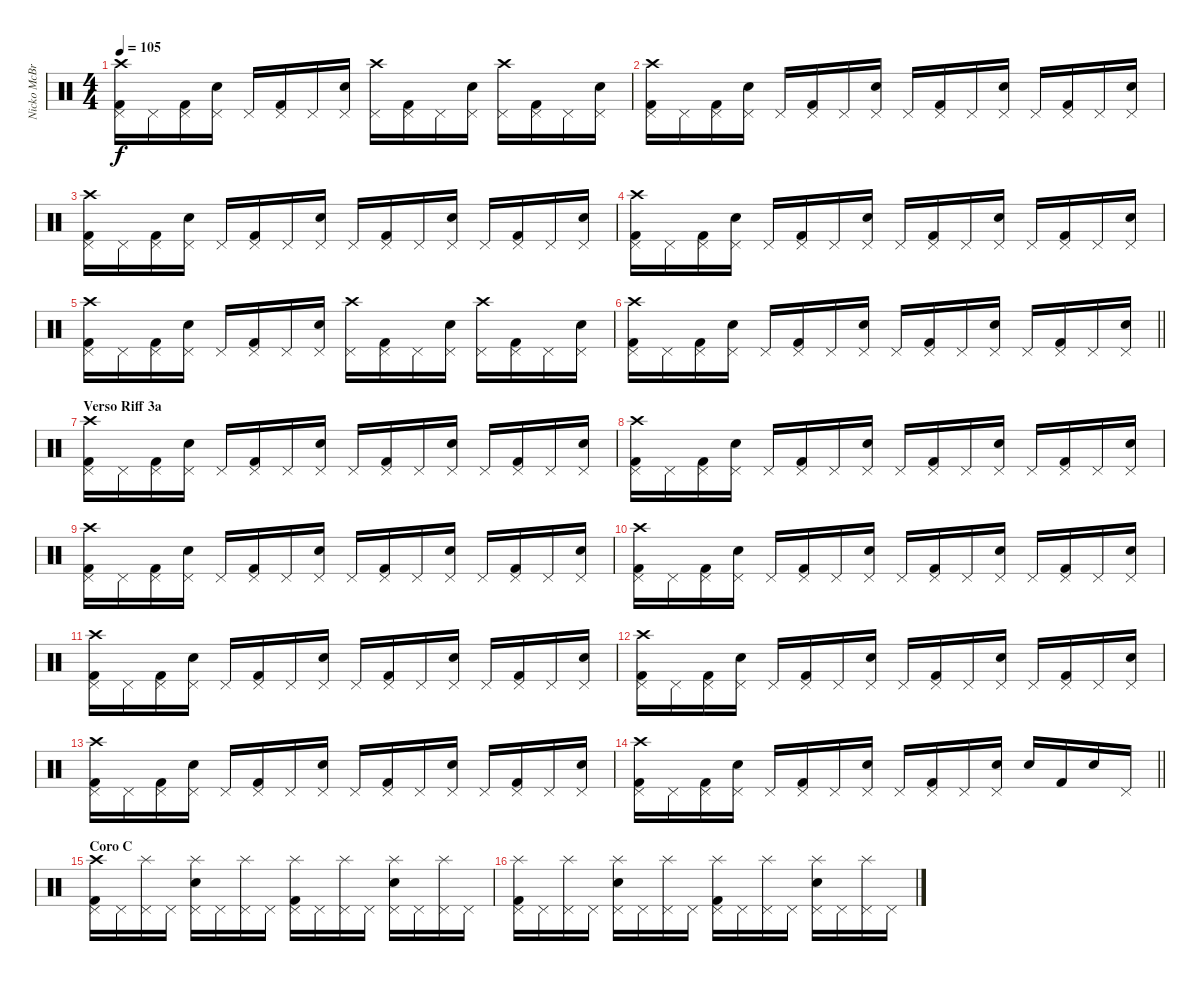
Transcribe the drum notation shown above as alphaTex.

\track ("Nicko McBrain" "Nicko McBr") {instrument percussion}
\staff {score}
\articulation defaults
\ts (4 4)
\tempo 105
\clef neutral
\ks c
("Kick (hit) 2" "Pedal Hi-Hat (hit)" "Crash high (hit)").16{dy f} "Pedal Hi-Hat (hit)".16 ("Kick (hit) 2" "Pedal Hi-Hat (hit)").16 ("Snare (hit) 2" "Pedal Hi-Hat (hit)").16 "Pedal Hi-Hat (hit)".16 ("Kick (hit) 2" "Pedal Hi-Hat (hit)").16 "Pedal Hi-Hat (hit)".16 ("Snare (hit) 2" "Pedal Hi-Hat (hit)").16 ("Pedal Hi-Hat (hit)" "Crash high (hit)").16 ("Kick (hit) 2" "Pedal Hi-Hat (hit)").16 "Pedal Hi-Hat (hit)".16 ("Snare (hit) 2" "Pedal Hi-Hat (hit)").16 ("Pedal Hi-Hat (hit)" "Crash high (hit)").16 ("Kick (hit) 2" "Pedal Hi-Hat (hit)").16 "Pedal Hi-Hat (hit)".16 ("Snare (hit) 2" "Pedal Hi-Hat (hit)").16 |
("Kick (hit) 2" "Pedal Hi-Hat (hit)" "Crash high (hit)").16 "Pedal Hi-Hat (hit)".16 ("Kick (hit) 2" "Pedal Hi-Hat (hit)").16 ("Snare (hit) 2" "Pedal Hi-Hat (hit)").16 "Pedal Hi-Hat (hit)".16 ("Kick (hit) 2" "Pedal Hi-Hat (hit)").16 "Pedal Hi-Hat (hit)".16 ("Snare (hit) 2" "Pedal Hi-Hat (hit)").16 "Pedal Hi-Hat (hit)".16 ("Kick (hit) 2" "Pedal Hi-Hat (hit)").16 "Pedal Hi-Hat (hit)".16 ("Snare (hit) 2" "Pedal Hi-Hat (hit)").16 "Pedal Hi-Hat (hit)".16 ("Kick (hit) 2" "Pedal Hi-Hat (hit)").16 "Pedal Hi-Hat (hit)".16 ("Snare (hit) 2" "Pedal Hi-Hat (hit)").16 |
("Kick (hit) 2" "Pedal Hi-Hat (hit)" "Crash high (hit)").16 "Pedal Hi-Hat (hit)".16 ("Kick (hit) 2" "Pedal Hi-Hat (hit)").16 ("Snare (hit) 2" "Pedal Hi-Hat (hit)").16 "Pedal Hi-Hat (hit)".16 ("Kick (hit) 2" "Pedal Hi-Hat (hit)").16 "Pedal Hi-Hat (hit)".16 ("Snare (hit) 2" "Pedal Hi-Hat (hit)").16 "Pedal Hi-Hat (hit)".16 ("Kick (hit) 2" "Pedal Hi-Hat (hit)").16 "Pedal Hi-Hat (hit)".16 ("Snare (hit) 2" "Pedal Hi-Hat (hit)").16 "Pedal Hi-Hat (hit)".16 ("Kick (hit) 2" "Pedal Hi-Hat (hit)").16 "Pedal Hi-Hat (hit)".16 ("Snare (hit) 2" "Pedal Hi-Hat (hit)").16 |
("Kick (hit) 2" "Pedal Hi-Hat (hit)" "Crash high (hit)").16 "Pedal Hi-Hat (hit)".16 ("Kick (hit) 2" "Pedal Hi-Hat (hit)").16 ("Snare (hit) 2" "Pedal Hi-Hat (hit)").16 "Pedal Hi-Hat (hit)".16 ("Kick (hit) 2" "Pedal Hi-Hat (hit)").16 "Pedal Hi-Hat (hit)".16 ("Snare (hit) 2" "Pedal Hi-Hat (hit)").16 "Pedal Hi-Hat (hit)".16 ("Kick (hit) 2" "Pedal Hi-Hat (hit)").16 "Pedal Hi-Hat (hit)".16 ("Snare (hit) 2" "Pedal Hi-Hat (hit)").16 "Pedal Hi-Hat (hit)".16 ("Kick (hit) 2" "Pedal Hi-Hat (hit)").16 "Pedal Hi-Hat (hit)".16 ("Snare (hit) 2" "Pedal Hi-Hat (hit)").16 |
("Kick (hit) 2" "Pedal Hi-Hat (hit)" "Crash high (hit)").16 "Pedal Hi-Hat (hit)".16 ("Kick (hit) 2" "Pedal Hi-Hat (hit)").16 ("Snare (hit) 2" "Pedal Hi-Hat (hit)").16 "Pedal Hi-Hat (hit)".16 ("Kick (hit) 2" "Pedal Hi-Hat (hit)").16 "Pedal Hi-Hat (hit)".16 ("Snare (hit) 2" "Pedal Hi-Hat (hit)").16 ("Pedal Hi-Hat (hit)" "Crash high (hit)").16 ("Kick (hit) 2" "Pedal Hi-Hat (hit)").16 "Pedal Hi-Hat (hit)".16 ("Snare (hit) 2" "Pedal Hi-Hat (hit)").16 ("Pedal Hi-Hat (hit)" "Crash high (hit)").16 ("Kick (hit) 2" "Pedal Hi-Hat (hit)").16 "Pedal Hi-Hat (hit)".16 ("Snare (hit) 2" "Pedal Hi-Hat (hit)").16 |
\barLineRight lightlight
("Kick (hit) 2" "Pedal Hi-Hat (hit)" "Crash high (hit)").16 "Pedal Hi-Hat (hit)".16 ("Kick (hit) 2" "Pedal Hi-Hat (hit)").16 ("Snare (hit) 2" "Pedal Hi-Hat (hit)").16 "Pedal Hi-Hat (hit)".16 ("Kick (hit) 2" "Pedal Hi-Hat (hit)").16 "Pedal Hi-Hat (hit)".16 ("Snare (hit) 2" "Pedal Hi-Hat (hit)").16 "Pedal Hi-Hat (hit)".16 ("Kick (hit) 2" "Pedal Hi-Hat (hit)").16 "Pedal Hi-Hat (hit)".16 ("Snare (hit) 2" "Pedal Hi-Hat (hit)").16 "Pedal Hi-Hat (hit)".16 ("Kick (hit) 2" "Pedal Hi-Hat (hit)").16 "Pedal Hi-Hat (hit)".16 ("Snare (hit) 2" "Pedal Hi-Hat (hit)").16 |
\section ("" "Verso Riff 3a")
("Kick (hit) 2" "Pedal Hi-Hat (hit)" "Crash high (hit)").16 "Pedal Hi-Hat (hit)".16 ("Kick (hit) 2" "Pedal Hi-Hat (hit)").16 ("Snare (hit) 2" "Pedal Hi-Hat (hit)").16 "Pedal Hi-Hat (hit)".16 ("Kick (hit) 2" "Pedal Hi-Hat (hit)").16 "Pedal Hi-Hat (hit)".16 ("Snare (hit) 2" "Pedal Hi-Hat (hit)").16 "Pedal Hi-Hat (hit)".16 ("Kick (hit) 2" "Pedal Hi-Hat (hit)").16 "Pedal Hi-Hat (hit)".16 ("Snare (hit) 2" "Pedal Hi-Hat (hit)").16 "Pedal Hi-Hat (hit)".16 ("Kick (hit) 2" "Pedal Hi-Hat (hit)").16 "Pedal Hi-Hat (hit)".16 ("Snare (hit) 2" "Pedal Hi-Hat (hit)").16 |
("Kick (hit) 2" "Pedal Hi-Hat (hit)" "Crash high (hit)").16 "Pedal Hi-Hat (hit)".16 ("Kick (hit) 2" "Pedal Hi-Hat (hit)").16 ("Snare (hit) 2" "Pedal Hi-Hat (hit)").16 "Pedal Hi-Hat (hit)".16 ("Kick (hit) 2" "Pedal Hi-Hat (hit)").16 "Pedal Hi-Hat (hit)".16 ("Snare (hit) 2" "Pedal Hi-Hat (hit)").16 "Pedal Hi-Hat (hit)".16 ("Kick (hit) 2" "Pedal Hi-Hat (hit)").16 "Pedal Hi-Hat (hit)".16 ("Snare (hit) 2" "Pedal Hi-Hat (hit)").16 "Pedal Hi-Hat (hit)".16 ("Kick (hit) 2" "Pedal Hi-Hat (hit)").16 "Pedal Hi-Hat (hit)".16 ("Snare (hit) 2" "Pedal Hi-Hat (hit)").16 |
("Kick (hit) 2" "Pedal Hi-Hat (hit)" "Crash high (hit)").16 "Pedal Hi-Hat (hit)".16 ("Kick (hit) 2" "Pedal Hi-Hat (hit)").16 ("Snare (hit) 2" "Pedal Hi-Hat (hit)").16 "Pedal Hi-Hat (hit)".16 ("Kick (hit) 2" "Pedal Hi-Hat (hit)").16 "Pedal Hi-Hat (hit)".16 ("Snare (hit) 2" "Pedal Hi-Hat (hit)").16 "Pedal Hi-Hat (hit)".16 ("Kick (hit) 2" "Pedal Hi-Hat (hit)").16 "Pedal Hi-Hat (hit)".16 ("Snare (hit) 2" "Pedal Hi-Hat (hit)").16 "Pedal Hi-Hat (hit)".16 ("Kick (hit) 2" "Pedal Hi-Hat (hit)").16 "Pedal Hi-Hat (hit)".16 ("Snare (hit) 2" "Pedal Hi-Hat (hit)").16 |
("Kick (hit) 2" "Pedal Hi-Hat (hit)" "Crash high (hit)").16 "Pedal Hi-Hat (hit)".16 ("Kick (hit) 2" "Pedal Hi-Hat (hit)").16 ("Snare (hit) 2" "Pedal Hi-Hat (hit)").16 "Pedal Hi-Hat (hit)".16 ("Kick (hit) 2" "Pedal Hi-Hat (hit)").16 "Pedal Hi-Hat (hit)".16 ("Snare (hit) 2" "Pedal Hi-Hat (hit)").16 "Pedal Hi-Hat (hit)".16 ("Kick (hit) 2" "Pedal Hi-Hat (hit)").16 "Pedal Hi-Hat (hit)".16 ("Snare (hit) 2" "Pedal Hi-Hat (hit)").16 "Pedal Hi-Hat (hit)".16 ("Kick (hit) 2" "Pedal Hi-Hat (hit)").16 "Pedal Hi-Hat (hit)".16 ("Snare (hit) 2" "Pedal Hi-Hat (hit)").16 |
("Kick (hit) 2" "Pedal Hi-Hat (hit)" "Crash high (hit)").16 "Pedal Hi-Hat (hit)".16 ("Kick (hit) 2" "Pedal Hi-Hat (hit)").16 ("Snare (hit) 2" "Pedal Hi-Hat (hit)").16 "Pedal Hi-Hat (hit)".16 ("Kick (hit) 2" "Pedal Hi-Hat (hit)").16 "Pedal Hi-Hat (hit)".16 ("Snare (hit) 2" "Pedal Hi-Hat (hit)").16 "Pedal Hi-Hat (hit)".16 ("Kick (hit) 2" "Pedal Hi-Hat (hit)").16 "Pedal Hi-Hat (hit)".16 ("Snare (hit) 2" "Pedal Hi-Hat (hit)").16 "Pedal Hi-Hat (hit)".16 ("Kick (hit) 2" "Pedal Hi-Hat (hit)").16 "Pedal Hi-Hat (hit)".16 ("Snare (hit) 2" "Pedal Hi-Hat (hit)").16 |
("Kick (hit) 2" "Pedal Hi-Hat (hit)" "Crash high (hit)").16 "Pedal Hi-Hat (hit)".16 ("Kick (hit) 2" "Pedal Hi-Hat (hit)").16 ("Snare (hit) 2" "Pedal Hi-Hat (hit)").16 "Pedal Hi-Hat (hit)".16 ("Kick (hit) 2" "Pedal Hi-Hat (hit)").16 "Pedal Hi-Hat (hit)".16 ("Snare (hit) 2" "Pedal Hi-Hat (hit)").16 "Pedal Hi-Hat (hit)".16 ("Kick (hit) 2" "Pedal Hi-Hat (hit)").16 "Pedal Hi-Hat (hit)".16 ("Snare (hit) 2" "Pedal Hi-Hat (hit)").16 "Pedal Hi-Hat (hit)".16 ("Kick (hit) 2" "Pedal Hi-Hat (hit)").16 "Pedal Hi-Hat (hit)".16 ("Snare (hit) 2" "Pedal Hi-Hat (hit)").16 |
("Kick (hit) 2" "Pedal Hi-Hat (hit)" "Crash high (hit)").16 "Pedal Hi-Hat (hit)".16 ("Kick (hit) 2" "Pedal Hi-Hat (hit)").16 ("Snare (hit) 2" "Pedal Hi-Hat (hit)").16 "Pedal Hi-Hat (hit)".16 ("Kick (hit) 2" "Pedal Hi-Hat (hit)").16 "Pedal Hi-Hat (hit)".16 ("Snare (hit) 2" "Pedal Hi-Hat (hit)").16 "Pedal Hi-Hat (hit)".16 ("Kick (hit) 2" "Pedal Hi-Hat (hit)").16 "Pedal Hi-Hat (hit)".16 ("Snare (hit) 2" "Pedal Hi-Hat (hit)").16 "Pedal Hi-Hat (hit)".16 ("Kick (hit) 2" "Pedal Hi-Hat (hit)").16 "Pedal Hi-Hat (hit)".16 ("Snare (hit) 2" "Pedal Hi-Hat (hit)").16 |
\barLineRight lightlight
("Kick (hit) 2" "Pedal Hi-Hat (hit)" "Crash high (hit)").16 "Pedal Hi-Hat (hit)".16 ("Kick (hit) 2" "Pedal Hi-Hat (hit)").16 ("Snare (hit) 2" "Pedal Hi-Hat (hit)").16 "Pedal Hi-Hat (hit)".16 ("Kick (hit) 2" "Pedal Hi-Hat (hit)").16 "Pedal Hi-Hat (hit)".16 ("Snare (hit) 2" "Pedal Hi-Hat (hit)").16 "Pedal Hi-Hat (hit)".16 ("Kick (hit) 2" "Pedal Hi-Hat (hit)").16 "Pedal Hi-Hat (hit)".16 ("Snare (hit) 2" "Pedal Hi-Hat (hit)").16 "Snare (hit) 2".16 "Kick (hit) 2".16 "Snare (hit) 2".16 "Pedal Hi-Hat (hit)".16 |
\section ("" "Coro C")
("Kick (hit) 2" "Pedal Hi-Hat (hit)" "Crash high (hit)").16 "Pedal Hi-Hat (hit)".16 ("Pedal Hi-Hat (hit)" "Splash (hit)").16 "Pedal Hi-Hat (hit)".16 ("Snare (hit) 2" "Pedal Hi-Hat (hit)" "Splash (hit)").16 "Pedal Hi-Hat (hit)".16 ("Pedal Hi-Hat (hit)" "Splash (hit)").16 "Pedal Hi-Hat (hit)".16 ("Kick (hit) 2" "Pedal Hi-Hat (hit)" "Splash (hit)").16 "Pedal Hi-Hat (hit)".16 ("Pedal Hi-Hat (hit)" "Splash (hit)").16 "Pedal Hi-Hat (hit)".16 ("Snare (hit) 2" "Pedal Hi-Hat (hit)" "Splash (hit)").16 "Pedal Hi-Hat (hit)".16 ("Pedal Hi-Hat (hit)" "Splash (hit)").16 "Pedal Hi-Hat (hit)".16 |
("Kick (hit) 2" "Pedal Hi-Hat (hit)" "Splash (hit)").16 "Pedal Hi-Hat (hit)".16 ("Pedal Hi-Hat (hit)" "Splash (hit)").16 "Pedal Hi-Hat (hit)".16 ("Snare (hit) 2" "Pedal Hi-Hat (hit)" "Splash (hit)").16 "Pedal Hi-Hat (hit)".16 ("Pedal Hi-Hat (hit)" "Splash (hit)").16 "Pedal Hi-Hat (hit)".16 ("Kick (hit) 2" "Pedal Hi-Hat (hit)" "Splash (hit)").16 "Pedal Hi-Hat (hit)".16 ("Pedal Hi-Hat (hit)" "Splash (hit)").16 "Pedal Hi-Hat (hit)".16 ("Snare (hit) 2" "Pedal Hi-Hat (hit)" "Splash (hit)").16 "Pedal Hi-Hat (hit)".16 ("Pedal Hi-Hat (hit)" "Splash (hit)").16 "Pedal Hi-Hat (hit)".16
